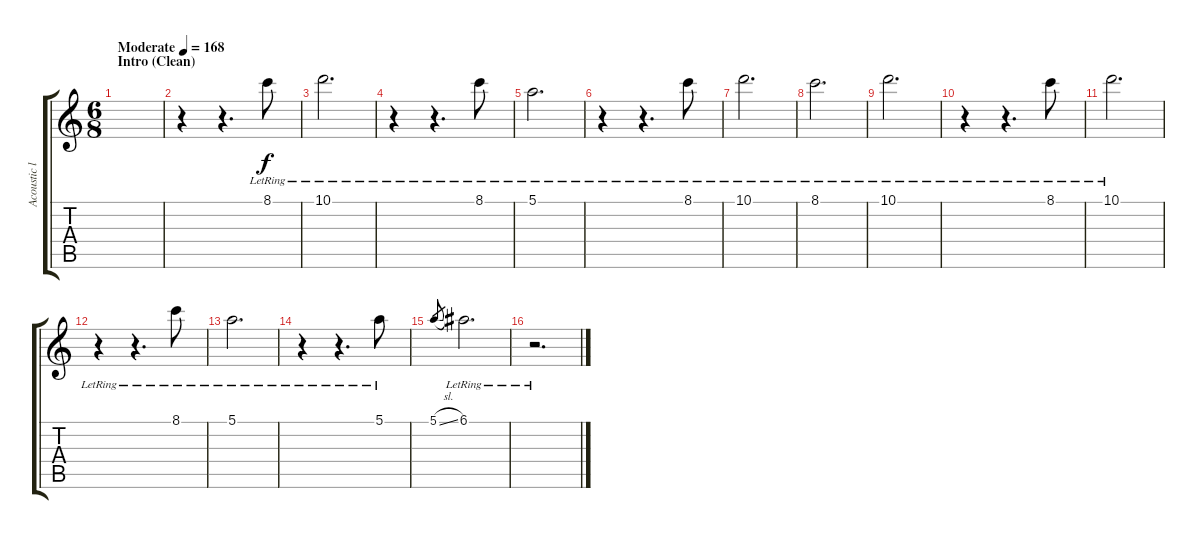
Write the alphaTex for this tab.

\track ("Acoustic ll" "Acoustic l") {instrument acousticguitarsteel}
\staff {score tabs}
\tuning (E4 B3 G3 D3 A2 D2) {hide}
\ts (6 8)
\section ("" "Intro (Clean)")
\tempo (168 "Moderate")
\clef g2
\ks c
|
r.4 r.4{d} 8.1{lr}.8 |
10.1{lr}.2{d} |
r.4 r.4{d} 8.1{lr}.8 |
5.1{lr}.2{d} |
r.4 r.4{d} 8.1{lr}.8 |
10.1{lr}.2{d} |
8.1{lr}.2{d} |
10.1{lr}.2{d} |
r.4 r.4{d} 8.1{lr}.8 |
10.1{lr}.2{d} |
r.4 r.4{d} 8.1{lr}.8 |
5.1{lr}.2{d} |
r.4 r.4{d} 5.1{lr}.8 |
5.1{sl}.8{gr} 6.1{lr}.2{d} |
r.2{d}
